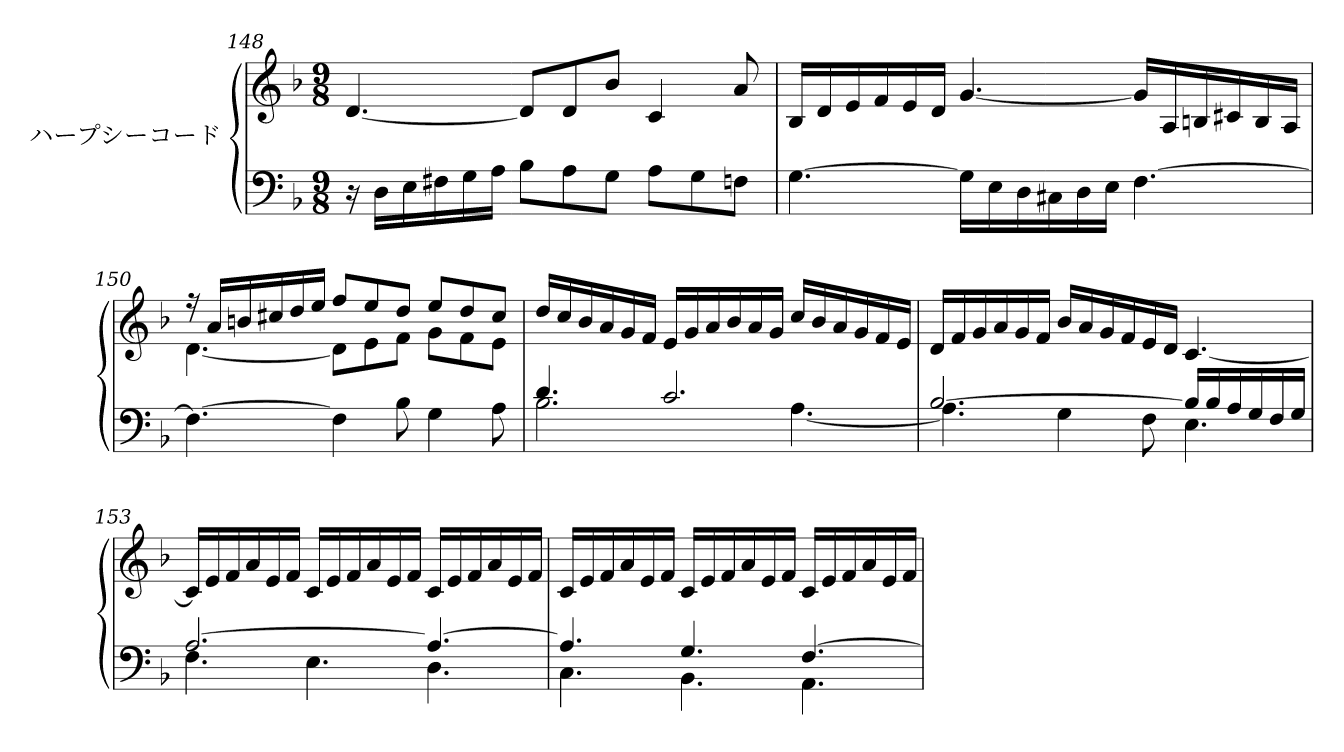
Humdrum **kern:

**kern	**kern
*part1	*part1
*staff2	*staff1
*I"ハープシーコード	*
*clefF4	*clefG2
*k[b-]	*k[b-]
*M9/8	*M9/8
=148	=148
16r	[4.d/
16D\LL	.
16E\	.
16F#X\	.
16G\	.
16A\JJ	.
8B-\L	8d/L]
8A\	8d/
8G\J	8b-/J
8A\L	4c/
8G\	.
8Fn\J	8a/
!!LO:LB:g=z
=149	=149
[4.G\	16B-/LL
.	16d/
.	16e/
.	16f/
.	16e/
.	16d/JJ
16G\LL]	[4.g/
16E\	.
16D\	.
16C#X\	.
16D\	.
16E\JJ	.
[4.F\	16g/LL]
.	16A/
.	16Bn/
.	16c#X/
.	16B/
.	16A/JJ
=150	=150
*	*^
4.F\_	16r	[4.d\
.	16a/LL	.
.	16bn/	.
.	16cc#X/	.
.	16dd/	.
.	16ee/JJ	.
4F\]	8ff/L	8d\L]
.	8ee/	8e\
8B-\	8dd/J	8f\J
4G\	8ee/L	8g\L
.	8dd/	8f\
8A\	8cc#/J	8e\J
*	*v	*v
!!LO:LB:g=z
=151	=151
*^	*
4.d/	2.B-\	16dd/LL
.	.	16cc/
.	.	16b-/
.	.	16a/
.	.	16g/
.	.	16f/JJ
2.c/	.	16e/LL
.	.	16g/
.	.	16a/
.	.	16b-/
.	.	16a/
.	.	16g/JJ
.	[4.A\	16cc/LL
.	.	16b-/
.	.	16a/
.	.	16g/
.	.	16f/
.	.	16e/JJ
=152	=152	=152
[2.B-/	4.A\]	16d/LL
.	.	16f/
.	.	16g/
.	.	16a/
.	.	16g/
.	.	16f/JJ
.	4G\	16b-/LL
.	.	16a/
.	.	16g/
.	.	16f/
.	8F\	16e/
.	.	16d/JJ
16B-/LL]	4.E\	[4.c/
16B-/	.	.
16A/	.	.
16G/	.	.
16F/	.	.
16G/JJ	.	.
!!LO:LB:g=z
=153	=153	=153
[2.A/	4.F\	16c/LL]
.	.	16e/
.	.	16f/
.	.	16a/
.	.	16e/
.	.	16f/JJ
.	4.E\	16c/LL
.	.	16e/
.	.	16f/
.	.	16a/
.	.	16e/
.	.	16f/JJ
4.A/_	4.D\	16c/LL
.	.	16e/
.	.	16f/
.	.	16a/
.	.	16e/
.	.	16f/JJ
=154	=154	=154
4.A/]	4.C\	16c/LL
.	.	16e/
.	.	16f/
.	.	16a/
.	.	16e/
.	.	16f/JJ
4.G/	4.BB-\	16c/LL
.	.	16e/
.	.	16f/
.	.	16a/
.	.	16e/
.	.	16f/JJ
[4.F/	4.AA\	16c/LL
.	.	16e/
.	.	16f/
.	.	16a/
.	.	16e/
.	.	16f/JJ
*v	*v	*
=	=
*-	*-
